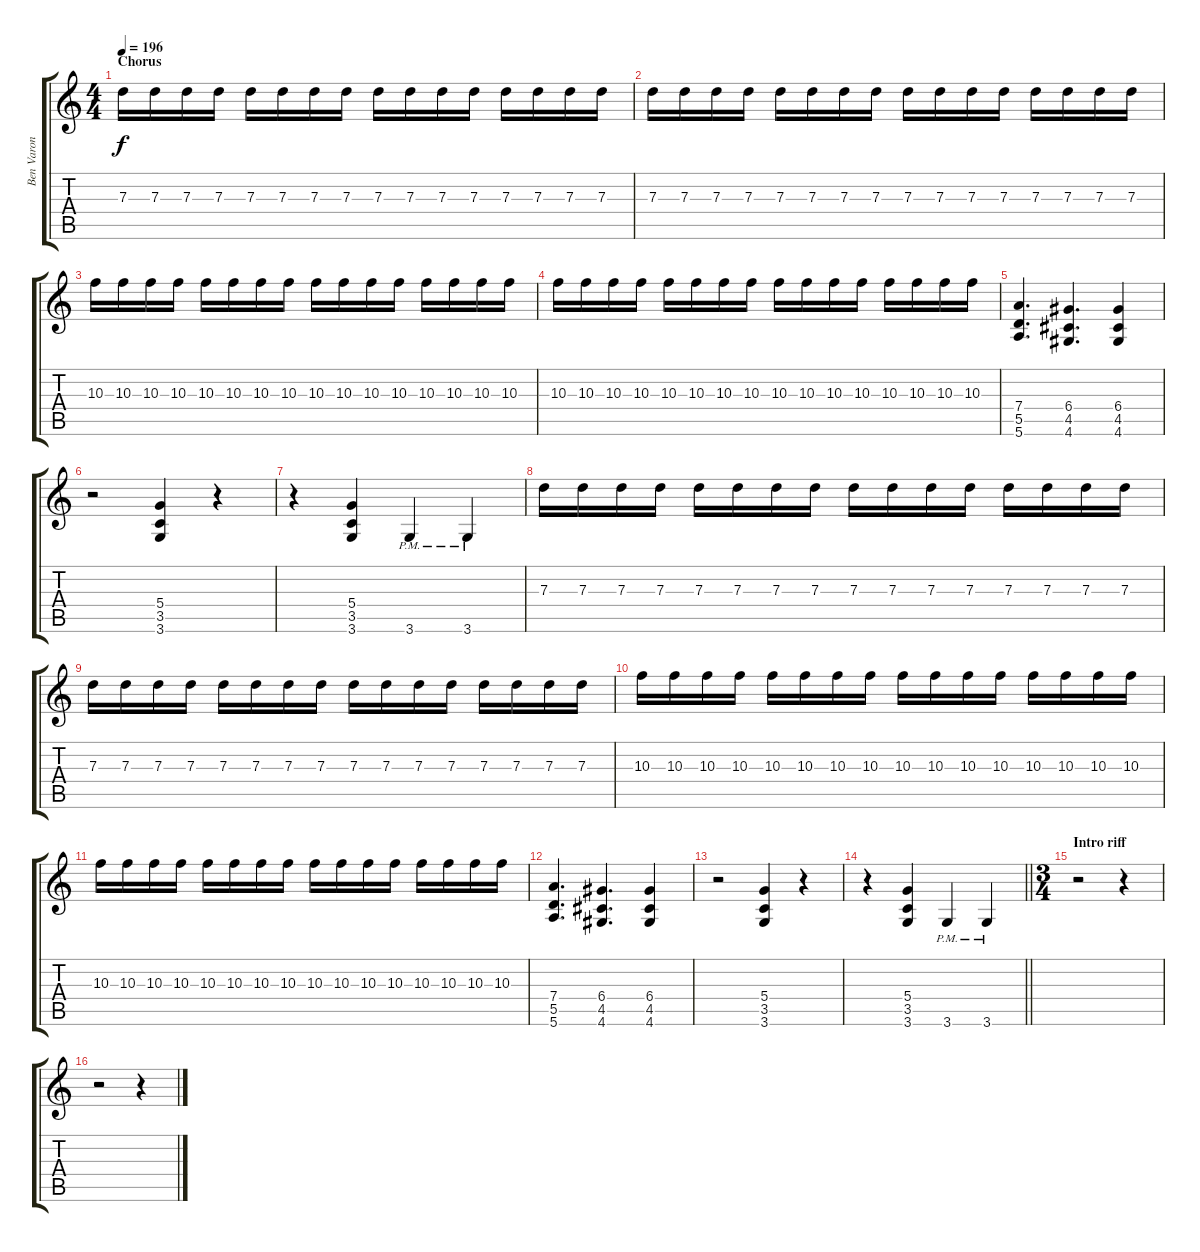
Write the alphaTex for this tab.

\track ("Ben Varon" "Ben Varon") {instrument distortionguitar}
\staff {score tabs}
\tuning (E4 B3 G3 D3 A2 E2) {hide}
\ts (4 4)
\section ("" "Chorus")
\tempo 196
\clef g2
\ks c
7.3.16{dy f volume 13} 7.3.16 7.3.16 7.3.16 7.3.16 7.3.16 7.3.16 7.3.16 7.3.16 7.3.16 7.3.16 7.3.16 7.3.16 7.3.16 7.3.16 7.3.16 |
7.3.16 7.3.16 7.3.16 7.3.16 7.3.16 7.3.16 7.3.16 7.3.16 7.3.16 7.3.16 7.3.16 7.3.16 7.3.16 7.3.16 7.3.16 7.3.16 |
10.3.16 10.3.16 10.3.16 10.3.16 10.3.16 10.3.16 10.3.16 10.3.16 10.3.16 10.3.16 10.3.16 10.3.16 10.3.16 10.3.16 10.3.16 10.3.16 |
10.3.16 10.3.16 10.3.16 10.3.16 10.3.16 10.3.16 10.3.16 10.3.16 10.3.16 10.3.16 10.3.16 10.3.16 10.3.16 10.3.16 10.3.16 10.3.16 |
(7.4 5.5 5.6).4{d} (6.4 4.5 4.6).4{d} (6.4 4.5 4.6).4 |
r.2 (5.4 3.5 3.6).4 r.4 |
r.4 (5.4 3.5 3.6).4 3.6{pm}.4 3.6{pm}.4 |
7.3.16 7.3.16 7.3.16 7.3.16 7.3.16 7.3.16 7.3.16 7.3.16 7.3.16 7.3.16 7.3.16 7.3.16 7.3.16 7.3.16 7.3.16 7.3.16 |
7.3.16 7.3.16 7.3.16 7.3.16 7.3.16 7.3.16 7.3.16 7.3.16 7.3.16 7.3.16 7.3.16 7.3.16 7.3.16 7.3.16 7.3.16 7.3.16 |
10.3.16 10.3.16 10.3.16 10.3.16 10.3.16 10.3.16 10.3.16 10.3.16 10.3.16 10.3.16 10.3.16 10.3.16 10.3.16 10.3.16 10.3.16 10.3.16 |
10.3.16 10.3.16 10.3.16 10.3.16 10.3.16 10.3.16 10.3.16 10.3.16 10.3.16 10.3.16 10.3.16 10.3.16 10.3.16 10.3.16 10.3.16 10.3.16 |
(7.4 5.5 5.6).4{d} (6.4 4.5 4.6).4{d} (6.4 4.5 4.6).4 |
r.2 (5.4 3.5 3.6).4 r.4 |
\barLineRight lightlight
r.4 (5.4 3.5 3.6).4 3.6{pm}.4 3.6{pm}.4 |
\ts (3 4)
\section ("" "Intro riff")
r.2 r.4 |
r.2 r.4
